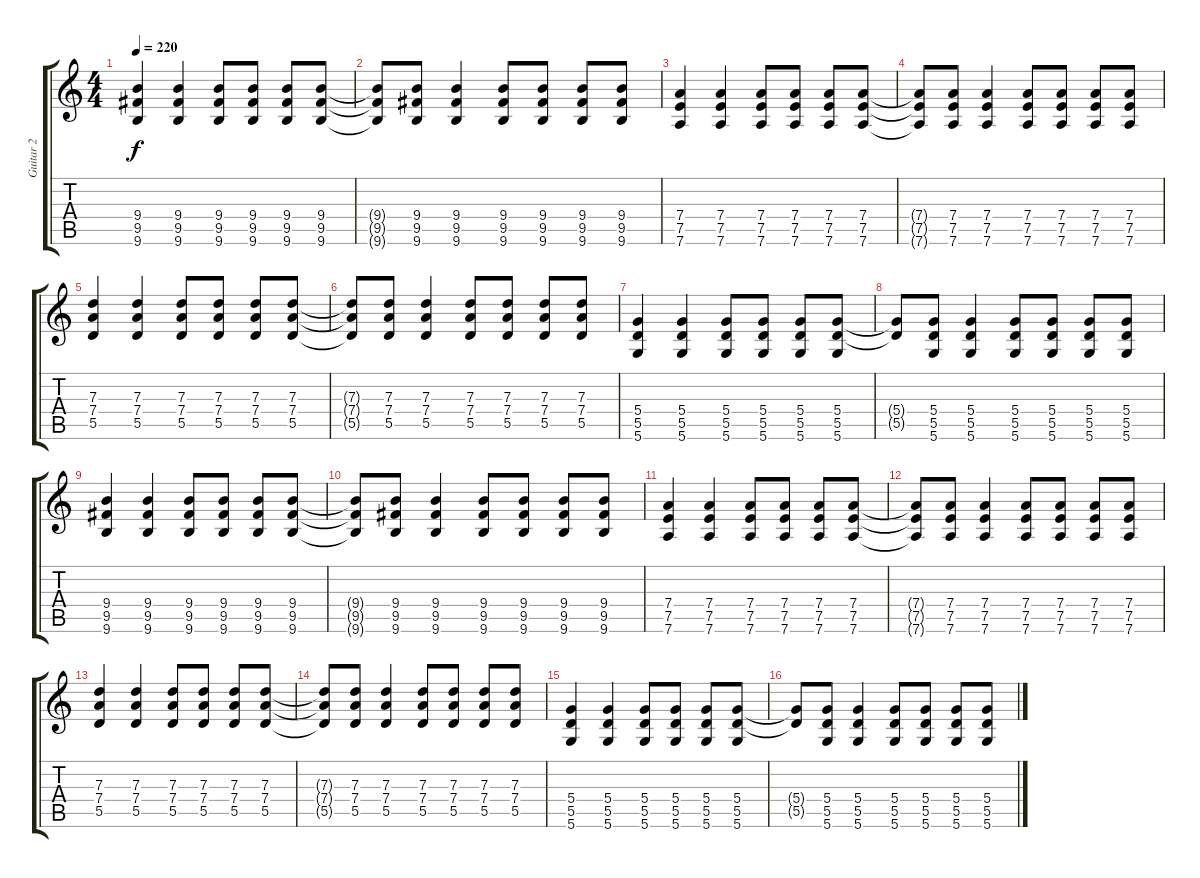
\track ("Guitar 2" "Guitar 2") {instrument distortionguitar}
\staff {score tabs}
\tuning (E4 B3 G3 D3 A2 D2) {hide}
\ts (4 4)
\tempo 220
\clef g2
\ks c
(9.4 9.5 9.6).4{dy f} (9.4 9.5 9.6).4 (9.4 9.5 9.6).8 (9.4 9.5 9.6).8 (9.4 9.5 9.6).8 (9.4 9.5 9.6).8 |
(9.4{t} 9.5{t} 9.6{t}).8 (9.4 9.5 9.6).8 (9.4 9.5 9.6).4 (9.4 9.5 9.6).8 (9.4 9.5 9.6).8 (9.4 9.5 9.6).8 (9.4 9.5 9.6).8 |
(7.4 7.5 7.6).4 (7.4 7.5 7.6).4 (7.4 7.5 7.6).8 (7.4 7.5 7.6).8 (7.4 7.5 7.6).8 (7.4 7.5 7.6).8 |
(7.4{t} 7.5{t} 7.6{t}).8 (7.4 7.5 7.6).8 (7.4 7.5 7.6).4 (7.4 7.5 7.6).8 (7.4 7.5 7.6).8 (7.4 7.5 7.6).8 (7.4 7.5 7.6).8 |
(7.3 7.4 5.5).4 (7.3 7.4 5.5).4 (7.3 7.4 5.5).8 (7.3 7.4 5.5).8 (7.3 7.4 5.5).8 (7.3 7.4 5.5).8 |
(7.3{t} 7.4{t} 5.5{t}).8 (7.3 7.4 5.5).8 (7.3 7.4 5.5).4 (7.3 7.4 5.5).8 (7.3 7.4 5.5).8 (7.3 7.4 5.5).8 (7.3 7.4 5.5).8 |
(5.4 5.5 5.6).4 (5.4 5.5 5.6).4 (5.4 5.5 5.6).8 (5.4 5.5 5.6).8 (5.4 5.5 5.6).8 (5.4 5.5 5.6).8 |
(5.4{t} 5.5{t}).8 (5.4 5.5 5.6).8 (5.4 5.5 5.6).4 (5.4 5.5 5.6).8 (5.4 5.5 5.6).8 (5.4 5.5 5.6).8 (5.4 5.5 5.6).8 |
(9.4 9.5 9.6).4 (9.4 9.5 9.6).4 (9.4 9.5 9.6).8 (9.4 9.5 9.6).8 (9.4 9.5 9.6).8 (9.4 9.5 9.6).8 |
(9.4{t} 9.5{t} 9.6{t}).8 (9.4 9.5 9.6).8 (9.4 9.5 9.6).4 (9.4 9.5 9.6).8 (9.4 9.5 9.6).8 (9.4 9.5 9.6).8 (9.4 9.5 9.6).8 |
(7.4 7.5 7.6).4 (7.4 7.5 7.6).4 (7.4 7.5 7.6).8 (7.4 7.5 7.6).8 (7.4 7.5 7.6).8 (7.4 7.5 7.6).8 |
(7.4{t} 7.5{t} 7.6{t}).8 (7.4 7.5 7.6).8 (7.4 7.5 7.6).4 (7.4 7.5 7.6).8 (7.4 7.5 7.6).8 (7.4 7.5 7.6).8 (7.4 7.5 7.6).8 |
(7.3 7.4 5.5).4 (7.3 7.4 5.5).4 (7.3 7.4 5.5).8 (7.3 7.4 5.5).8 (7.3 7.4 5.5).8 (7.3 7.4 5.5).8 |
(7.3{t} 7.4{t} 5.5{t}).8 (7.3 7.4 5.5).8 (7.3 7.4 5.5).4 (7.3 7.4 5.5).8 (7.3 7.4 5.5).8 (7.3 7.4 5.5).8 (7.3 7.4 5.5).8 |
(5.4 5.5 5.6).4 (5.4 5.5 5.6).4 (5.4 5.5 5.6).8 (5.4 5.5 5.6).8 (5.4 5.5 5.6).8 (5.4 5.5 5.6).8 |
(5.4{t} 5.5{t}).8 (5.4 5.5 5.6).8 (5.4 5.5 5.6).4 (5.4 5.5 5.6).8 (5.4 5.5 5.6).8 (5.4 5.5 5.6).8 (5.4 5.5 5.6).8
